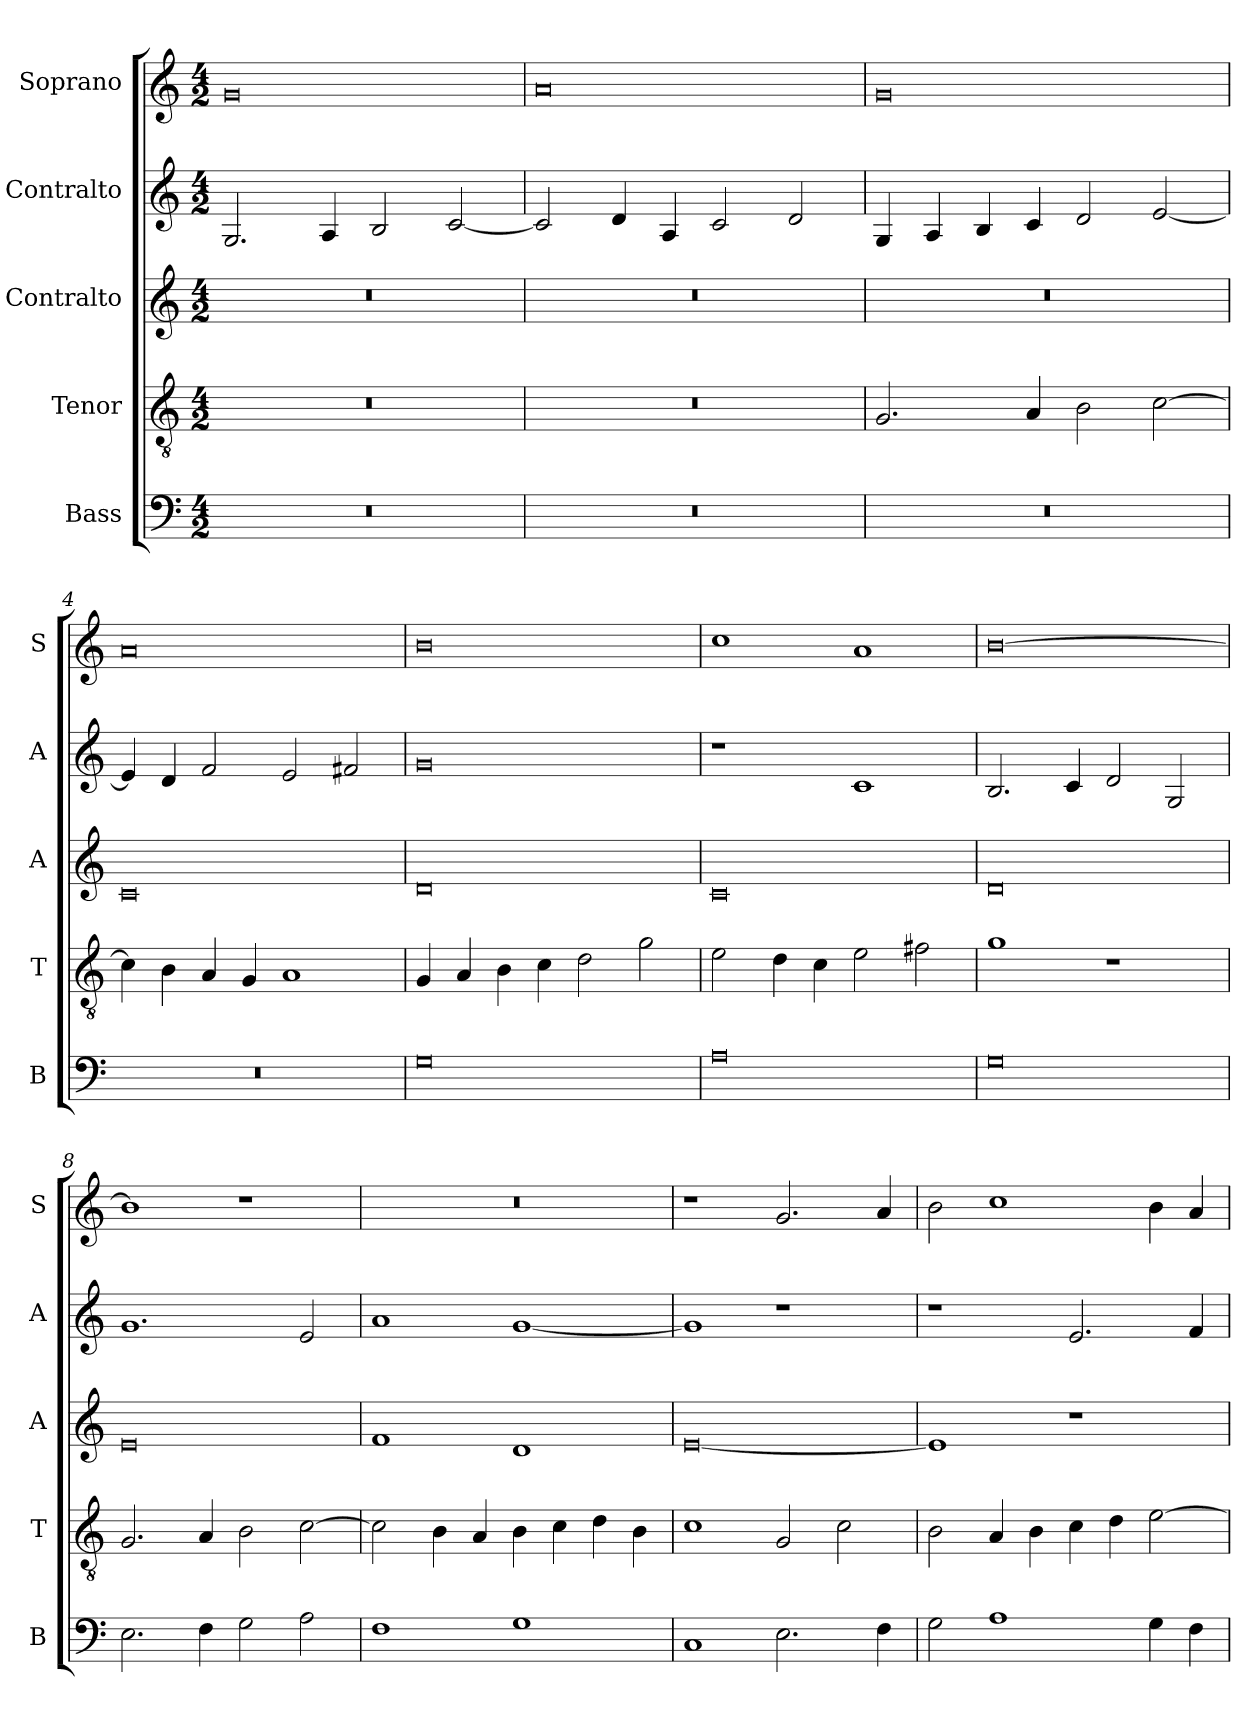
**kern	**kern	**kern	**kern	**kern
*part5	*part4	*part3	*part2	*part1
*staff5	*staff4	*staff3	*staff2	*staff1
*I"Bass	*I"Tenor	*I"Contralto	*I"Contralto	*I"Soprano
*I'B	*I'T	*I'A	*I'A	*I'S
*clefF4	*clefGv2	*clefG2	*clefG2	*clefG2
*k[]	*k[]	*k[]	*k[]	*k[]
*G:mix	*G:mix	*G:mix	*G:mix	*G:mix
*M4/2	*M4/2	*M4/2	*M4/2	*M4/2
=1	=1	=1	=1	=1
0r	0r	0r	2.G	0g
.	.	.	4A	.
.	.	.	2B	.
.	.	.	[2c	.
=2	=2	=2	=2	=2
0r	0r	0r	2c]	0a
.	.	.	4d	.
.	.	.	4A	.
.	.	.	2c	.
.	.	.	2d	.
=3	=3	=3	=3	=3
0r	2.G	0r	4G	0g
.	.	.	4A	.
.	.	.	4B	.
.	4A	.	4c	.
.	2B	.	2d	.
.	[2c	.	[2e	.
=4	=4	=4	=4	=4
0r	4c]	0c	4e]	0a
.	4B	.	4d	.
.	4A	.	2f	.
.	4G	.	.	.
.	1A	.	2e	.
.	.	.	2f#X	.
=5	=5	=5	=5	=5
0G	4G	0d	0g	0b
.	4A	.	.	.
.	4B	.	.	.
.	4c	.	.	.
.	2d	.	.	.
.	2g	.	.	.
=6	=6	=6	=6	=6
0A	2e	0c	1r	1cc
.	4d	.	.	.
.	4c	.	.	.
.	2e	.	1c	1a
.	2f#X	.	.	.
=7	=7	=7	=7	=7
0G	1g	0d	2.B	[0b
.	.	.	4c	.
.	1r	.	2d	.
.	.	.	2G	.
=8	=8	=8	=8	=8
2.E	2.G	0e	1.g	1b]
4F	4A	.	.	.
2G	2B	.	.	1r
2A	[2c	.	2e	.
=9	=9	=9	=9	=9
1F	2c]	1f	1a	0r
.	4B	.	.	.
.	4A	.	.	.
1G	4B	1d	[1g	.
.	4c	.	.	.
.	4d	.	.	.
.	4B	.	.	.
=10	=10	=10	=10	=10
1C	1c	[0e	1g]	1r
2.E	2G	.	1r	2.g
.	2c	.	.	.
4F	.	.	.	4a
=11	=11	=11	=11	=11
2G	2B	1e]	1r	2b
1A	4A	.	.	1cc
.	4B	.	.	.
.	4c	1r	2.e	.
.	4d	.	.	.
4G	[2e	.	.	4b
4F	.	.	4f	4a
=	=	=	=	=
*-	*-	*-	*-	*-
